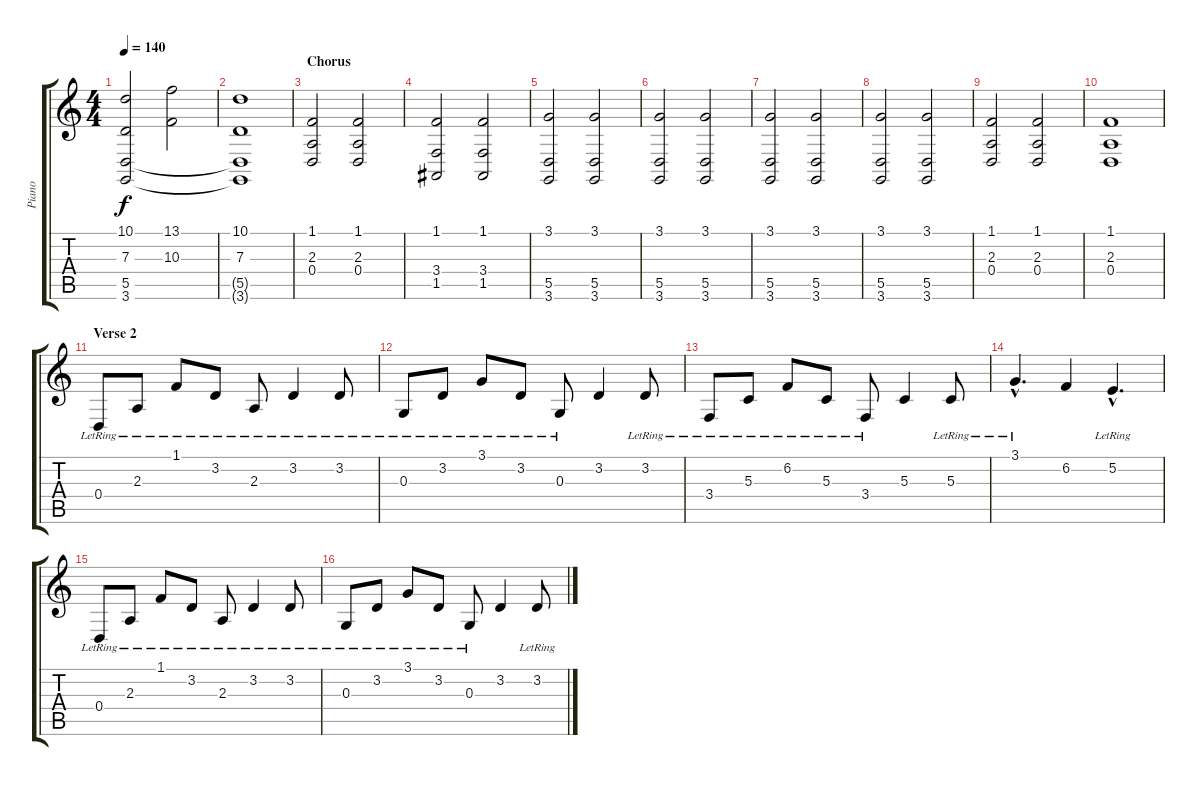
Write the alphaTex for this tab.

\track ("Piano" "Piano") {instrument acousticgrandpiano}
\staff {score tabs}
\tuning (E4 B3 G3 D3 A2 E2) {hide}
\ts (4 4)
\tempo 140
\clef g2
\ks c
(10.1 7.3 5.5{t} 3.6{t}).2{dy f} (13.1 10.3).2 |
(10.1 7.3 5.5{t} 3.6{t}).1 |
\section ("" "Chorus")
(1.1 2.3 0.4).2 (1.1 2.3 0.4).2 |
(1.1 3.4 1.5).2 (1.1 3.4 1.5).2 |
(3.1 5.5 3.6).2 (3.1 5.5 3.6).2 |
(3.1 5.5 3.6).2 (3.1 5.5 3.6).2 |
(3.1 5.5 3.6).2 (3.1 5.5 3.6).2 |
(3.1 5.5 3.6).2 (3.1 5.5 3.6).2 |
(1.1 2.3 0.4).2 (1.1 2.3 0.4).2 |
(1.1 2.3 0.4).1 |
\section ("" "Verse 2")
0.4{lr}.8 2.3{lr}.8 1.1{lr}.8 3.2{lr}.8 2.3{lr}.8 3.2{lr}.4 3.2{lr}.8 |
0.3{lr}.8 3.2{lr}.8 3.1{lr}.8 3.2{lr}.8 0.3{lr}.8 3.2.4 3.2{lr}.8 |
3.4{lr}.8 5.3{lr}.8 6.2{lr}.8 5.3{lr}.8 3.4{lr}.8 5.3.4 5.3{lr}.8 |
3.1{hac lr}.4{d} 6.2.4 5.2{hac lr}.4{d} |
0.4{lr}.8 2.3{lr}.8 1.1{lr}.8 3.2{lr}.8 2.3{lr}.8 3.2{lr}.4 3.2{lr}.8 |
0.3{lr}.8 3.2{lr}.8 3.1{lr}.8 3.2{lr}.8 0.3{lr}.8 3.2.4 3.2{lr}.8
